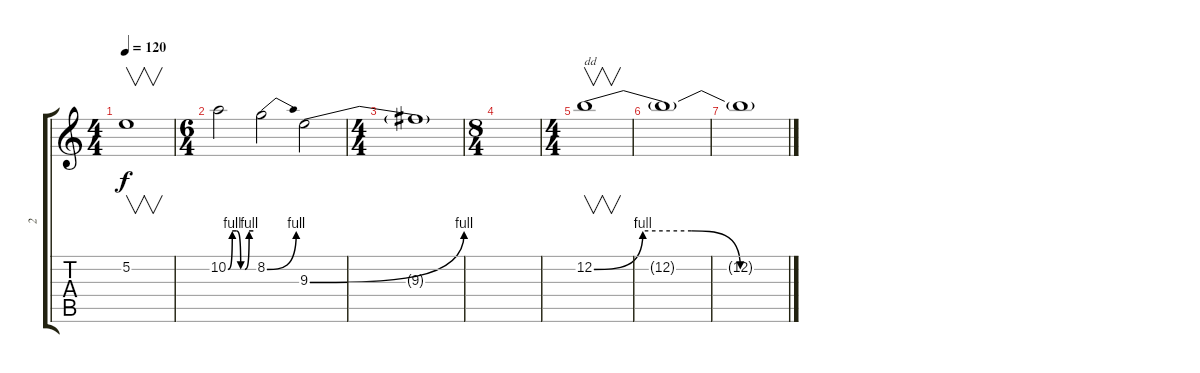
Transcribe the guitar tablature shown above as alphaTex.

\track ("2" "2") {instrument acousticguitarnylon}
\staff {score tabs}
\tuning (E4 B3 G3 D3 A2 E2) {hide}
\ts (4 4)
\tempo 120
\clef g2
\ks c
5.2.1{v dy f instrument pad2warm} |
\ts (6 4)
10.2{be (custom 0 0 10 4 20 4 30 0 40 0 50 4 60 4)}.2{instrument fx7echoes} 8.2{be (bend 0 0 60 4)}.2{instrument fx6goblins} 9.3{be (bend 0 0 60 4)}.2{instrument fx6goblins} |
\ts (4 4)
9.3{t}.1 |
\ts (8 4)
|
\ts (4 4)
12.2{be (custom 0 0 15 4 30 4 45 0 60 0)}.1{v txt "dd" instrument lead6voice} |
12.2{t}.1 |
12.2{t}.1
